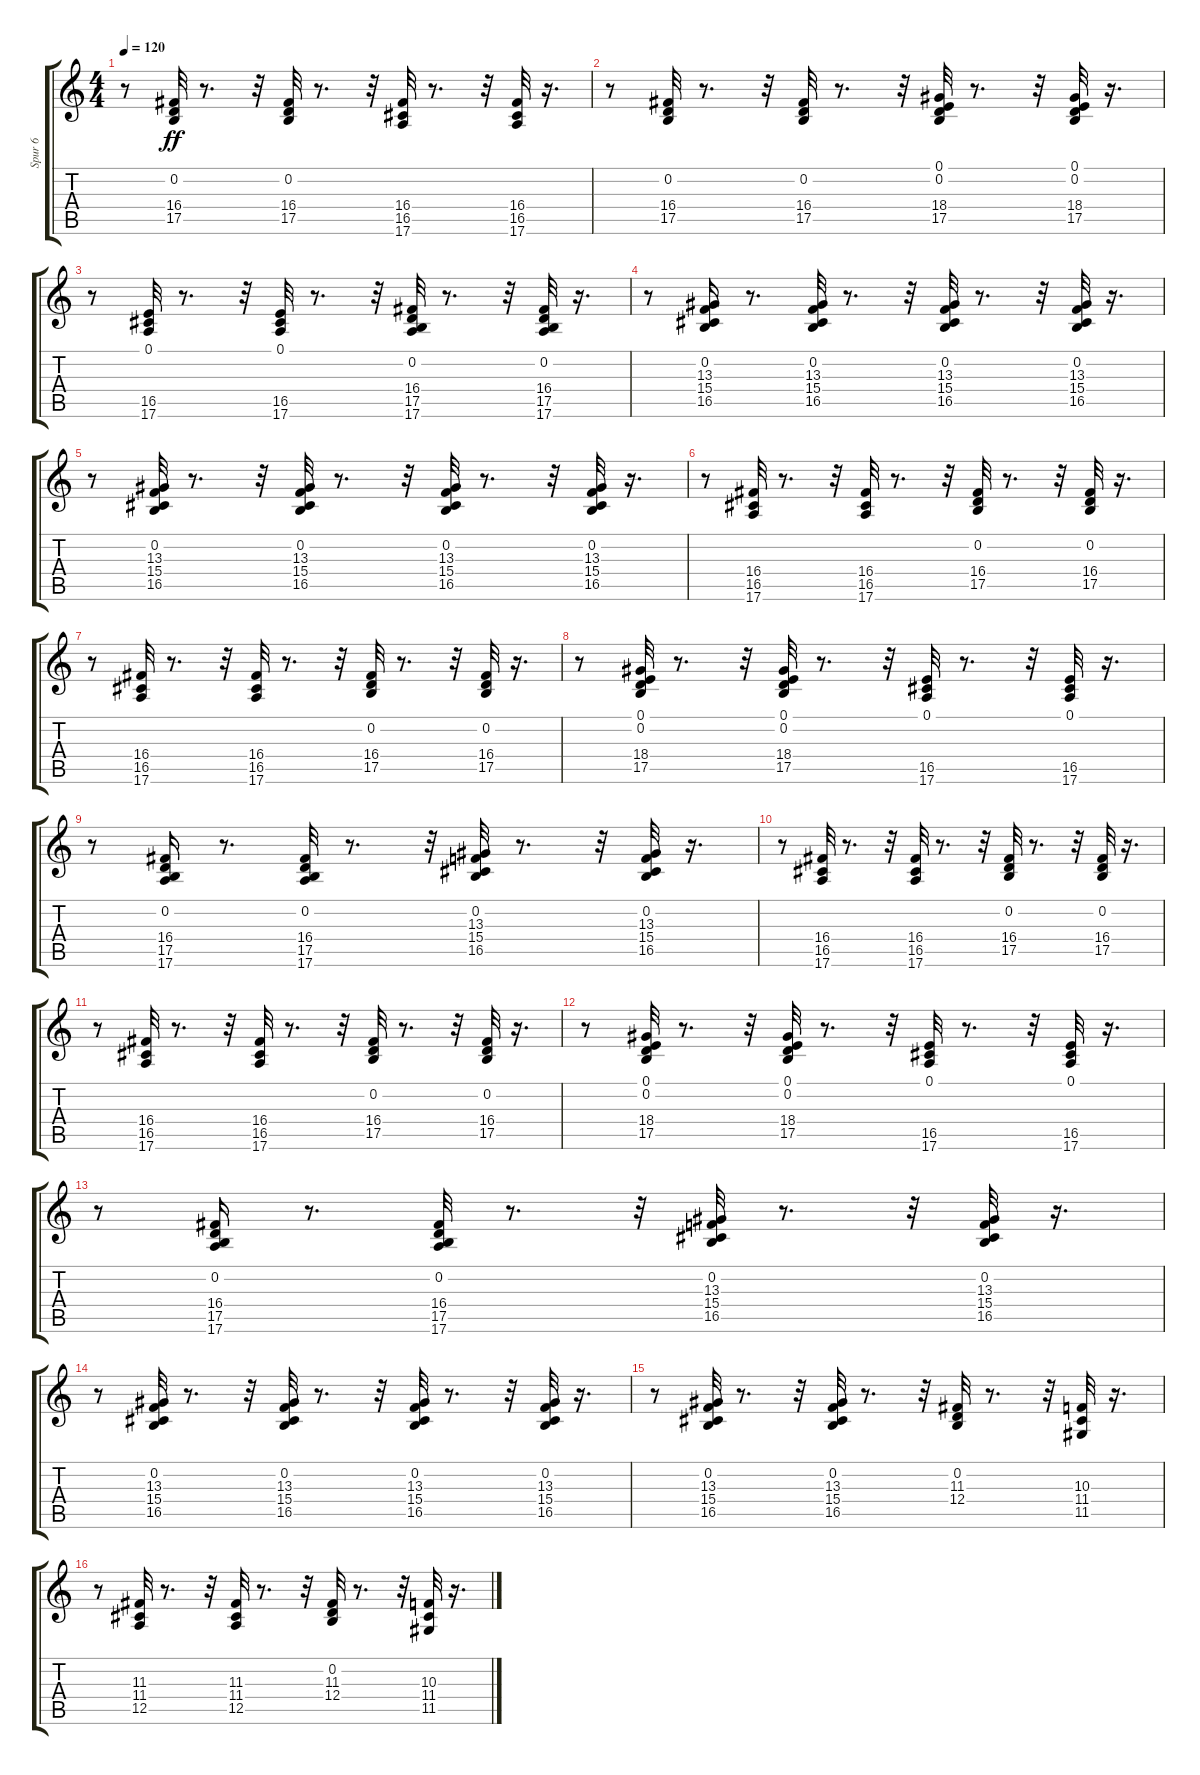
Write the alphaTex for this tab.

\track ("Spur 6" "Spur 6") {instrument electricgrandpiano}
\staff {score tabs}
\tuning (E4 B3 G3 D3 A2 E2) {hide}
\ts (4 4)
\tempo 120
\clef g2
\ks c
r.8{dy ff} (0.2 16.4 17.5).32 r.8{d} r.32 (0.2 16.4 17.5).32 r.8{d} r.32 (16.4 16.5 17.6).32 r.8{d} r.32 (16.4 16.5 17.6).32 r.16{d} |
r.8 (0.2 16.4 17.5).32 r.8{d} r.32 (0.2 16.4 17.5).32 r.8{d} r.32 (0.1 0.2 18.4 17.5).32 r.8{d} r.32 (0.1 0.2 18.4 17.5).32 r.16{d} |
r.8 (0.1 16.5 17.6).32 r.8{d} r.32 (0.1 16.5 17.6).32 r.8{d} r.32 (0.2 16.4 17.5 17.6).32 r.8{d} r.32 (0.2 16.4 17.5 17.6).32 r.16{d} |
r.8 (0.2 13.3 15.4 16.5).16 r.8{d} (0.2 13.3 15.4 16.5).32 r.8{d} r.32 (0.2 13.3 15.4 16.5).32 r.8{d} r.32 (0.2 13.3 15.4 16.5).32 r.16{d} |
r.8 (0.2 13.3 15.4 16.5).32 r.8{d} r.32 (0.2 13.3 15.4 16.5).32 r.8{d} r.32 (0.2 13.3 15.4 16.5).32 r.8{d} r.32 (0.2 13.3 15.4 16.5).32 r.16{d} |
r.8 (16.4 16.5 17.6).32 r.8{d} r.32 (16.4 16.5 17.6).32 r.8{d} r.32 (0.2 16.4 17.5).32 r.8{d} r.32 (0.2 16.4 17.5).32 r.16{d} |
r.8 (16.4 16.5 17.6).32 r.8{d} r.32 (16.4 16.5 17.6).32 r.8{d} r.32 (0.2 16.4 17.5).32 r.8{d} r.32 (0.2 16.4 17.5).32 r.16{d} |
r.8 (0.1 0.2 18.4 17.5).32 r.8{d} r.32 (0.1 0.2 18.4 17.5).32 r.8{d} r.32 (0.1 16.5 17.6).32 r.8{d} r.32 (0.1 16.5 17.6).32 r.16{d} |
r.8 (0.2 16.4 17.5 17.6).16 r.8{d} (0.2 16.4 17.5 17.6).32 r.8{d} r.32 (0.2 13.3 15.4 16.5).32 r.8{d} r.32 (0.2 13.3 15.4 16.5).32 r.16{d} |
r.8 (16.4 16.5 17.6).32 r.8{d} r.32 (16.4 16.5 17.6).32 r.8{d} r.32 (0.2 16.4 17.5).32 r.8{d} r.32 (0.2 16.4 17.5).32 r.16{d} |
r.8 (16.4 16.5 17.6).32 r.8{d} r.32 (16.4 16.5 17.6).32 r.8{d} r.32 (0.2 16.4 17.5).32 r.8{d} r.32 (0.2 16.4 17.5).32 r.16{d} |
r.8 (0.1 0.2 18.4 17.5).32 r.8{d} r.32 (0.1 0.2 18.4 17.5).32 r.8{d} r.32 (0.1 16.5 17.6).32 r.8{d} r.32 (0.1 16.5 17.6).32 r.16{d} |
r.8 (0.2 16.4 17.5 17.6).16 r.8{d} (0.2 16.4 17.5 17.6).32 r.8{d} r.32 (0.2 13.3 15.4 16.5).32 r.8{d} r.32 (0.2 13.3 15.4 16.5).32 r.16{d} |
r.8 (0.2 13.3 15.4 16.5).32 r.8{d} r.32 (0.2 13.3 15.4 16.5).32 r.8{d} r.32 (0.2 13.3 15.4 16.5).32 r.8{d} r.32 (0.2 13.3 15.4 16.5).32 r.16{d} |
r.8 (0.2 13.3 15.4 16.5).32 r.8{d} r.32 (0.2 13.3 15.4 16.5).32 r.8{d} r.32 (0.2 11.3 12.4).32 r.8{d} r.32 (10.3 11.4 11.5).32 r.16{d} |
r.8 (11.3 11.4 12.5).32 r.8{d} r.32 (11.3 11.4 12.5).32 r.8{d} r.32 (0.2 11.3 12.4).32 r.8{d} r.32 (10.3 11.4 11.5).32 r.16{d}
